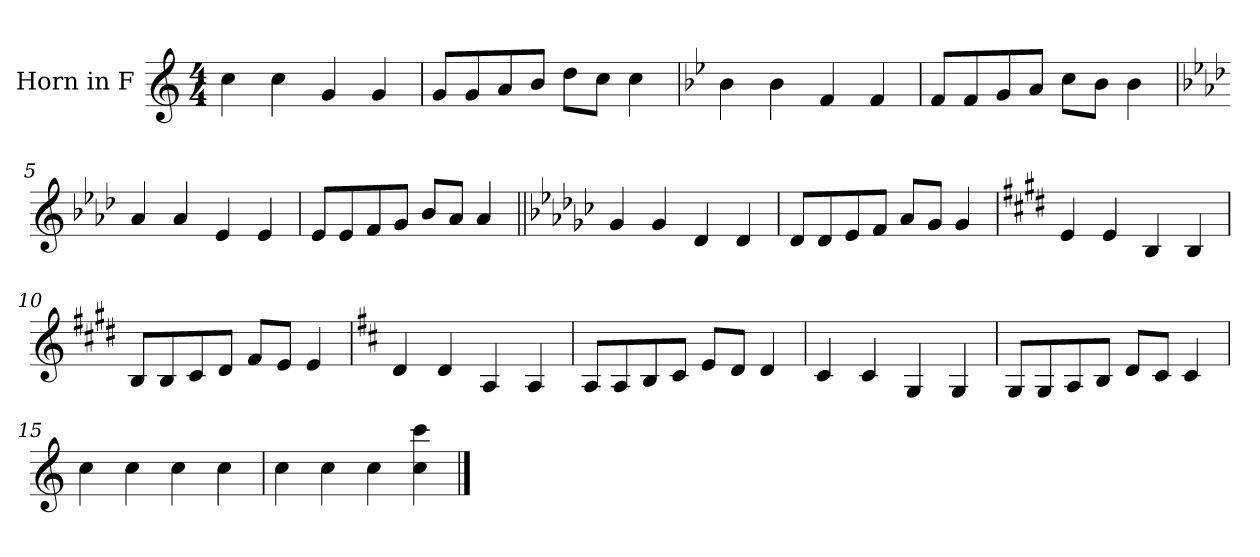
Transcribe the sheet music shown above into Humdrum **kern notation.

**kern
*part1
*staff1
*I"Horn in F
*clefG2
*ITrd4c7
*k[b-]
*M4/4
=1
4f\
4f\
4c/
4c/
=2
8c/L
8c/
8d/
8e/J
8g\L
8f\J
4f\
=3
*k[b-e-a-]
4e-\
4e-\
4B-/
4B-/
=4
8B-/L
8B-/
8c/
8d/J
8f\L
8e-\J
4e-\
=5
*k[b-e-a-d-g-]
4d-/
4d-/
4A-/
4A-/
=6
8A-/L
8A-/
8B-/
8c/J
8e-/L
8d-/J
4d-/
!!LO:LB:g=z
=7||
*k[b-e-a-d-g-c-f-]
4c-/
4c-/
4G-/
4G-/
=8
8G-/L
8G-/
8A-/
8B-/J
8d-/L
8c-/J
4c-/
=9
*k[f#c#g#]
4A/
4A/
4E/
4E/
=10
8E/L
8E/
8F#/
8G#/J
8B/L
8A/J
4A/
=11
*k[f#]
4G/
4G/
4D/
4D/
!!LO:LB:g=z
=12
8D/L
8D/
8E/
8F#/J
8A/L
8G/J
4G/
=13
*k[b-]
4F/
4F/
4C/
4C/
=14
8C/L
8C/
8D/
8E/J
8G/L
8F/J
4F/
=15
*k[b-]
4f\
4f\
4f\
4f\
=16
4f\
4f\
4f\
4f\ 4ff\
==
*-
